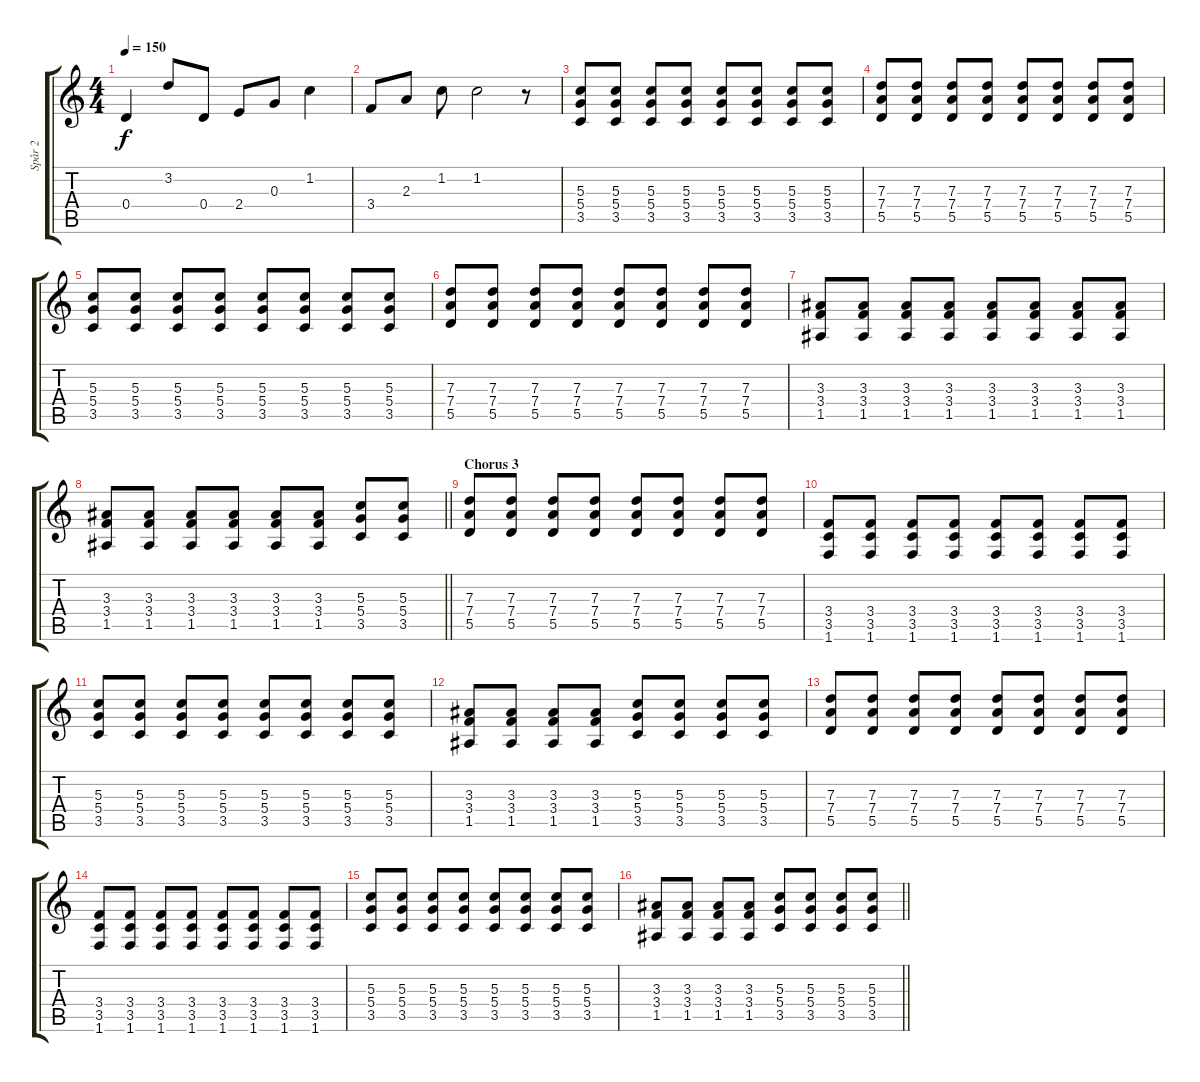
\track ("Spår 2" "Spår 2") {instrument distortionguitar}
\staff {score tabs}
\tuning (E4 B3 G3 D3 A2 E2) {hide}
\ts (4 4)
\tempo 150
\clef g2
\ks c
0.4.4{dy f} 3.2.8 0.4.8 2.4.8 0.3.8 1.2.4 |
3.4.8 2.3.8 1.2.8 1.2.2 r.8 |
(5.3 5.4 3.5).8 (5.3 5.4 3.5).8 (5.3 5.4 3.5).8 (5.3 5.4 3.5).8 (5.3 5.4 3.5).8 (5.3 5.4 3.5).8 (5.3 5.4 3.5).8 (5.3 5.4 3.5).8 |
(7.3 7.4 5.5).8 (7.3 7.4 5.5).8 (7.3 7.4 5.5).8 (7.3 7.4 5.5).8 (7.3 7.4 5.5).8 (7.3 7.4 5.5).8 (7.3 7.4 5.5).8 (7.3 7.4 5.5).8 |
(5.3 5.4 3.5).8 (5.3 5.4 3.5).8 (5.3 5.4 3.5).8 (5.3 5.4 3.5).8 (5.3 5.4 3.5).8 (5.3 5.4 3.5).8 (5.3 5.4 3.5).8 (5.3 5.4 3.5).8 |
(7.3 7.4 5.5).8 (7.3 7.4 5.5).8 (7.3 7.4 5.5).8 (7.3 7.4 5.5).8 (7.3 7.4 5.5).8 (7.3 7.4 5.5).8 (7.3 7.4 5.5).8 (7.3 7.4 5.5).8 |
(3.3 3.4 1.5).8 (3.3 3.4 1.5).8 (3.3 3.4 1.5).8 (3.3 3.4 1.5).8 (3.3 3.4 1.5).8 (3.3 3.4 1.5).8 (3.3 3.4 1.5).8 (3.3 3.4 1.5).8 |
\barLineRight lightlight
(3.3 3.4 1.5).8 (3.3 3.4 1.5).8 (3.3 3.4 1.5).8 (3.3 3.4 1.5).8 (3.3 3.4 1.5).8 (3.3 3.4 1.5).8 (5.3 5.4 3.5).8 (5.3 5.4 3.5).8 |
\section ("" "Chorus 3")
(7.3 7.4 5.5).8 (7.3 7.4 5.5).8 (7.3 7.4 5.5).8 (7.3 7.4 5.5).8 (7.3 7.4 5.5).8 (7.3 7.4 5.5).8 (7.3 7.4 5.5).8 (7.3 7.4 5.5).8 |
(3.4 3.5 1.6).8 (3.4 3.5 1.6).8 (3.4 3.5 1.6).8 (3.4 3.5 1.6).8 (3.4 3.5 1.6).8 (3.4 3.5 1.6).8 (3.4 3.5 1.6).8 (3.4 3.5 1.6).8 |
(5.3 5.4 3.5).8 (5.3 5.4 3.5).8 (5.3 5.4 3.5).8 (5.3 5.4 3.5).8 (5.3 5.4 3.5).8 (5.3 5.4 3.5).8 (5.3 5.4 3.5).8 (5.3 5.4 3.5).8 |
(3.3 3.4 1.5).8 (3.3 3.4 1.5).8 (3.3 3.4 1.5).8 (3.3 3.4 1.5).8 (5.3 5.4 3.5).8 (5.3 5.4 3.5).8 (5.3 5.4 3.5).8 (5.3 5.4 3.5).8 |
(7.3 7.4 5.5).8 (7.3 7.4 5.5).8 (7.3 7.4 5.5).8 (7.3 7.4 5.5).8 (7.3 7.4 5.5).8 (7.3 7.4 5.5).8 (7.3 7.4 5.5).8 (7.3 7.4 5.5).8 |
(3.4 3.5 1.6).8 (3.4 3.5 1.6).8 (3.4 3.5 1.6).8 (3.4 3.5 1.6).8 (3.4 3.5 1.6).8 (3.4 3.5 1.6).8 (3.4 3.5 1.6).8 (3.4 3.5 1.6).8 |
(5.3 5.4 3.5).8 (5.3 5.4 3.5).8 (5.3 5.4 3.5).8 (5.3 5.4 3.5).8 (5.3 5.4 3.5).8 (5.3 5.4 3.5).8 (5.3 5.4 3.5).8 (5.3 5.4 3.5).8 |
\barLineRight lightlight
(3.3 3.4 1.5).8 (3.3 3.4 1.5).8 (3.3 3.4 1.5).8 (3.3 3.4 1.5).8 (5.3 5.4 3.5).8 (5.3 5.4 3.5).8 (5.3 5.4 3.5).8 (5.3 5.4 3.5).8
